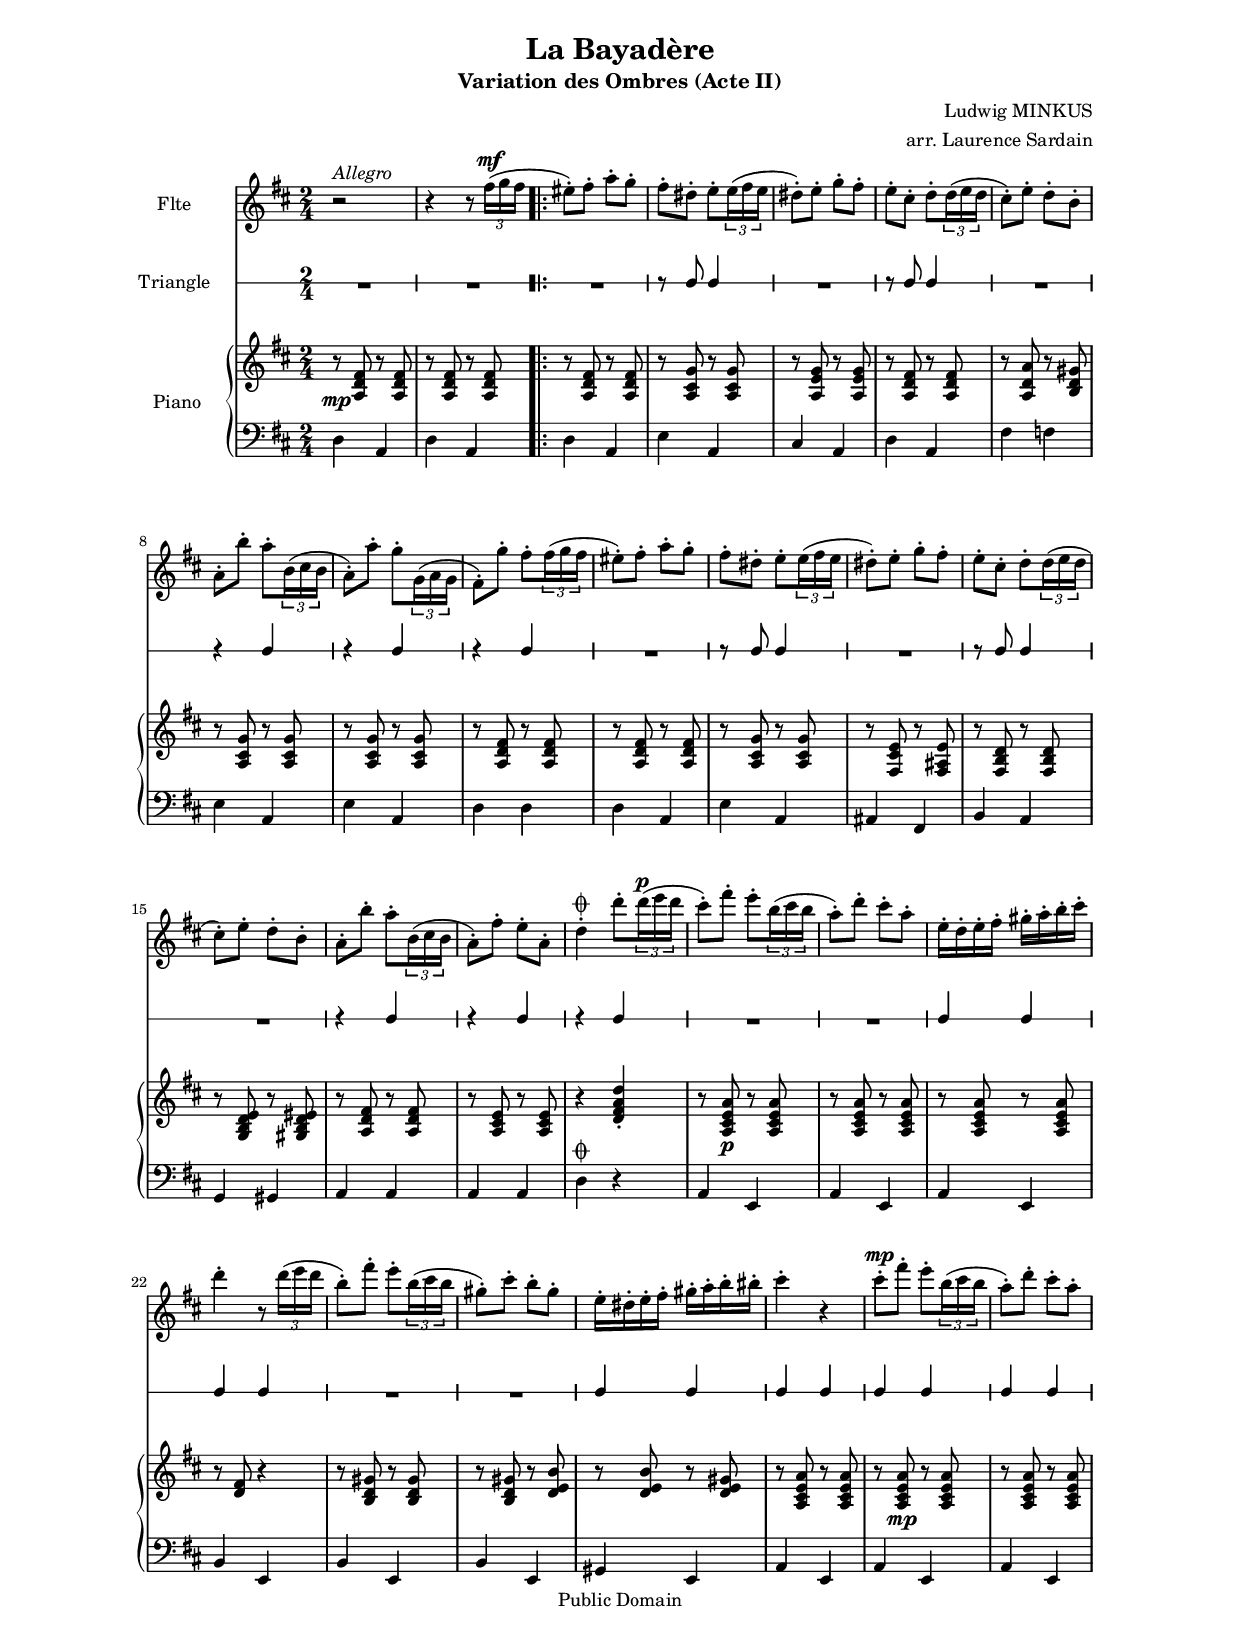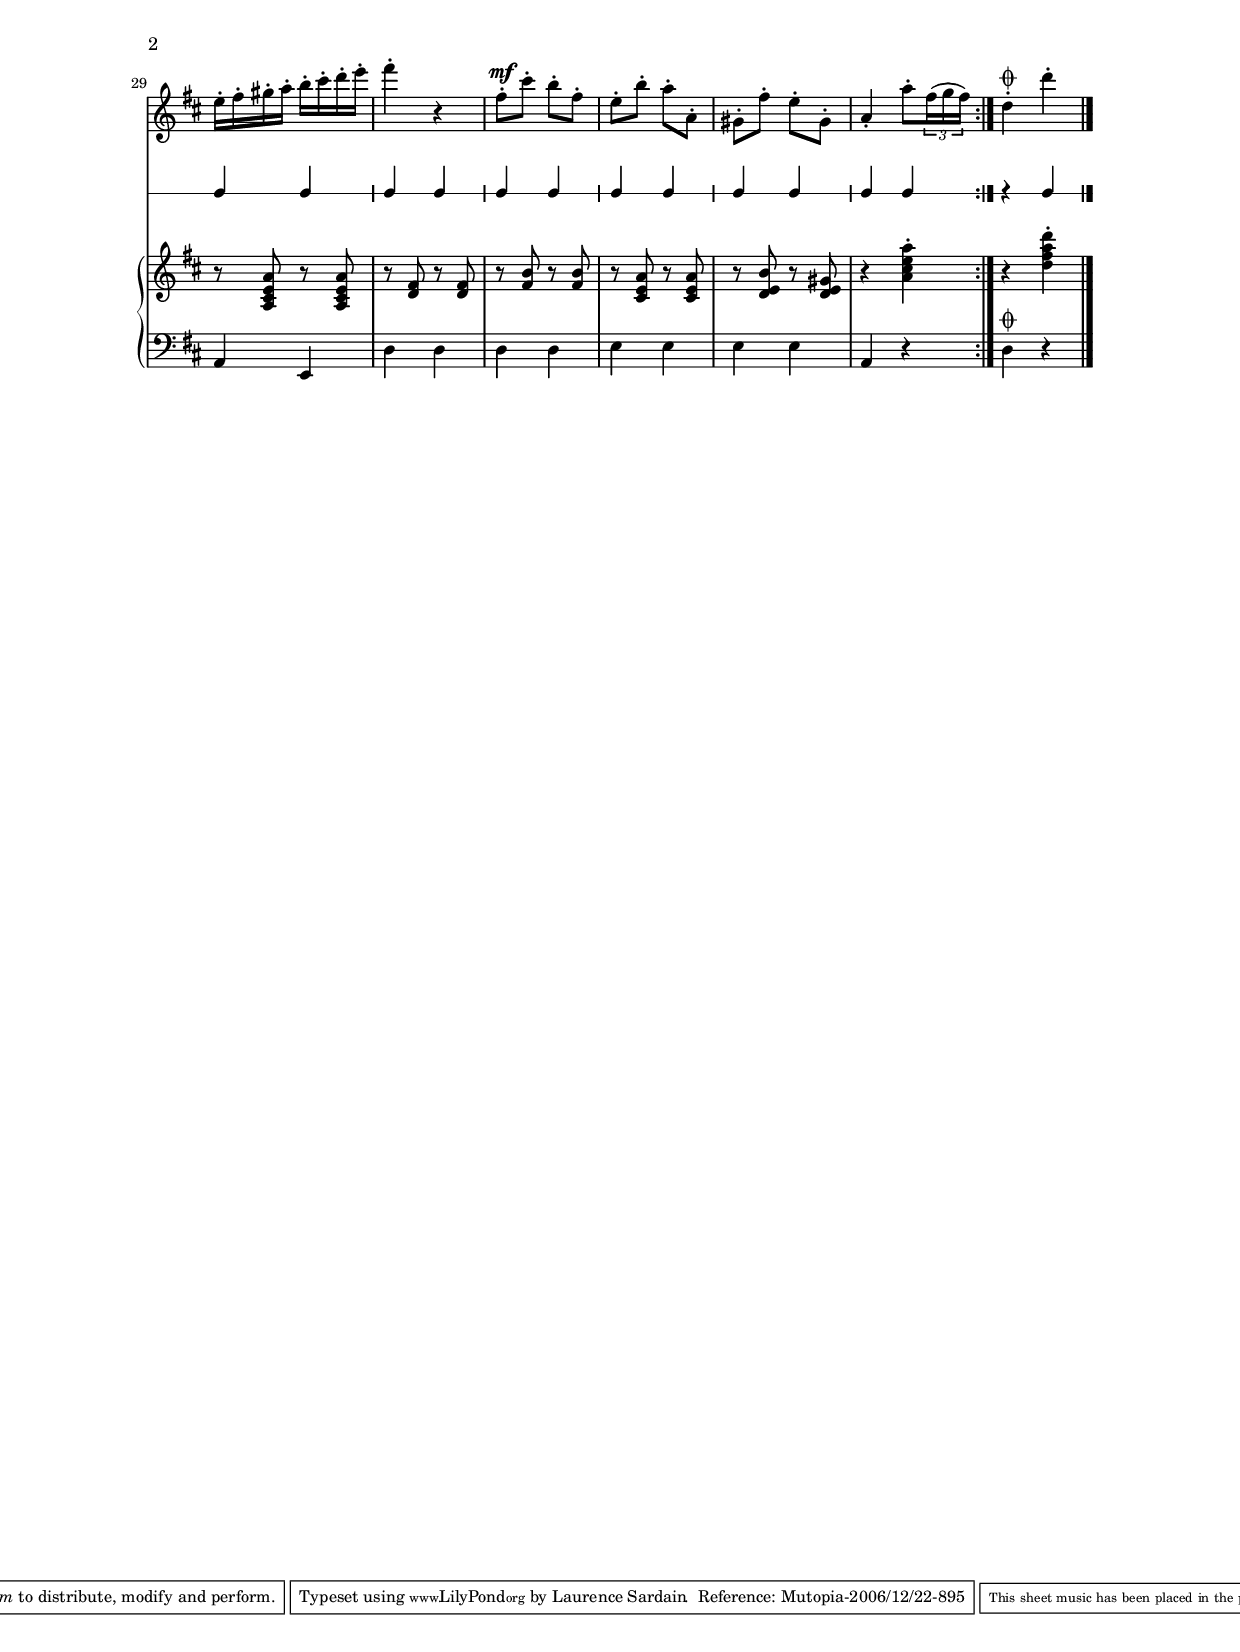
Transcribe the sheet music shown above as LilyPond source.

\version "2.10.0"
\include "catalan.ly" 
#(set-global-staff-size 16)

\header {
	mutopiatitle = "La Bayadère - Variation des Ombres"
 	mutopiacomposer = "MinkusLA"
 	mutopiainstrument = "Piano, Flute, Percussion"
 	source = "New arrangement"
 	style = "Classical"
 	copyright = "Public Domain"
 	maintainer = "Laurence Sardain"
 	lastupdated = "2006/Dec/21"
	title = "La Bayadère"
	subtitle = "Variation des Ombres (Acte II)"
	composer = "Ludwig MINKUS"
	arranger = "arr. Laurence Sardain"
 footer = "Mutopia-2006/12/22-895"
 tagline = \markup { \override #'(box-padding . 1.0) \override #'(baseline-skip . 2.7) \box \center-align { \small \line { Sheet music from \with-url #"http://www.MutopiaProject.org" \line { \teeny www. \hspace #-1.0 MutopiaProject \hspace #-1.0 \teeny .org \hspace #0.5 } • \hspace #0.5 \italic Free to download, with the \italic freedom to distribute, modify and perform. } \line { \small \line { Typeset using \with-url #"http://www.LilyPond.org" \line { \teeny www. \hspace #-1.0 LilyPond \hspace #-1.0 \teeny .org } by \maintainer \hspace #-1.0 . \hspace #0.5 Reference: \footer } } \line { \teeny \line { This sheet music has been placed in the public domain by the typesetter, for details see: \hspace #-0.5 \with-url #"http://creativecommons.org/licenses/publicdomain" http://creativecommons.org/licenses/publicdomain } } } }
}

flute = \relative do'' {
	\clef treble
	\key re\major
	\time 2/4
	\dynamicUp
	r2^\markup { \italic Allegro } |
	r4 r8 \times 2/3 { fad16(\mf sol fad } |
	\repeat volta 2 { mid8)-. fad-. la-. sol-. |
	fad-. red-. mi-. \times 2/3 { mi16( fad mi } |
	red8)-. mi-. sol-. fad-. |
	mi-. dod-. re-. \times 2/3 { re16( mi re } |
	dod8)-. mi-. re-. si-. |
	la-. si'-. la-. \times 2/3 { si,16( dod si } |
	la8-.) la'-. sol-. \times 2/3 { sol,16( la sol } |
	fad8-.) sol'-. fad-. \times 2/3 { fad16( sol fad } |
	mid8)-. fad-. la-. sol-. |
	fad-. red-. mi-. \times 2/3 { mi16( fad mi } |
	red8)-. mi-. sol-. fad-. |
	mi-. dod-. re-. \times 2/3 { re16( mi re } |
	dod8)-. mi-. re-. si-. |
	la-. si'-.
	 la-. \times 2/3 { si,16( dod si } 
	la8-.) fad'-. mi-. la,-. |
	re4-.-\coda re'8-. \times 2/3 { re16(^\p mi re } |
	%deuxième partie
	dod8-.) fad-. mi-. \times 2/3 { si16( dod si }  |
	la8-.) re-. dod-. la-. |
	mi16-. re-. mi -. fad-. sold-. la -. si -. dod-. |
	re4-. r8 \times 2/3 { re16( mi re } |
	si8-.) fad'-. mi-. \times 2/3 { si16( dod si } |
	sold8)-. dod-. si-. sold-. |
	mi16-. red-. mi-. fad-. sold-. la -. si-. sid-. |
	dod4-. r|
	dod8-.\mp fad-. mi-. \times 2/3 { si16( dod si }  |
	la8-.) re-. dod-. la-. |
	mi16-. fad-. sold-. la-. si-. dod-. re-. mi-. |
	fad4-. r |
	fad,8-.\mf dod'-. si-. fad-. |
	mi-. si'-. la-. la,-.|
	sold-. fad'-. mi-. sold,-. |
	la4-. la'8-. \times 2/3 { fad16( sol fad) } } |
	re4-.-\coda re'-.\bar"|."
}

triangle =  \relative do'{
	\time 2/4
	R2 |
	R2 |
	R2 |
	r8 do do4 |
	R2 |
	r8 do8 do4 | 
	R2 |
	r4 do4 |
	r do |
	r do |
	R2 |
	r8 do do4 |
	R2
	r8 do8 do4 |
	R2 |
	r4 do |
	r do |
	r do |
	%deuxième partie
	R2 |
	R2 |
	do 4 do |
	do do |
	R2 |
	R2 |
	do 4 do |
	do do |
	do 4 do |
	do do |
	do 4 do |
	do do |
	do 4 do |
	do do |
	do 4 do |
	do do |
	r4 do |
}

uppera = \relative do' { 
	\clef treble
	\key re\major
	\time 2/4
	r8\mp <la re fad>8 r <la re fad>8 |
	r8 <la re fad>8 r <la re fad>8 |
	r8 <la re fad>8 r <la re fad>8 |
	r8 <la dod sol'>8 r <la dod sol'>8 |
	r8 <la mi' sol>8 r <la mi' sol>8 |
	r8 <la re fad>8 r <la re fad>8 |
	r8 <la re la'>8 r <si re sold>8 |
	r8 <la dod sol'>8 r <la dod sol'>8 |
	r8 <la dod sol'>8 r <la dod sol'>8 |
	r8 <la re fad>8 r <la re fad>8 |
	%reprise
	r8 <la re fad>8 r <la re fad>8 |
	r8 <la dod sol'>8 r <la dod sol'>8 |
	r <fad dod' mi> r <fad lad mi'> |
	r <fad si re> r <fad si re> |
	r <sol si re mi> r <sold si re mid> |
	r8 <la re fad>8 r8 <la re fad>8 |
	r <la dod mi>8 r <la dod mi>8 |
	r4 <re fad la re>-. |
	%deuxième partie
	r8 <la dod mi la>\p r8 <la dod mi la> |
	r8 <la dod mi la> r8 <la dod mi la> |
	r8 <la dod mi la> r8 <la dod mi la> |
	r <re fad> r4 |
	r8 <si re sold> r8 <si re sold> |
	r8 <si re sold> r8 <re mi si'> |
	r <re mi si'> r <re mi sold> |
	r8 <la dod mi la> r8 <la dod mi la> |
	r8 <la dod mi la>\mp r8 <la dod mi la> |
	r8 <la dod mi la> r8 <la dod mi la> |
	r8 <la dod mi la> r8 <la dod mi la> |
	r <re fad> r <re fad> |
	r <fad si> r <fad si> |
	r8 <dod mi la> r8 <dod mi la> |
	r <re mi si'> r <re mi sold> |
	r4 <la' dod mi la>4-. |
	r <re fad la re>-.\bar"|."
}
     
lowera = \relative do {
	\clef bass
	\key re\major
	\time 2/4
	re4 la |
	re la |
	re la |
	mi' la, |
	dod la |
	re la |
	fad' fa |
	mi la, |
	mi' la, |
	re re |
	%reprise
	re la |
	mi' la, |
	lad fad |
	si la |
	sol sold |
	la la |
	la la |
	re4-\coda r4 |
	%deuxième partie
	la mi |
	la mi |
	la mi |
	si' mi, |
	si' mi, |
	si' mi, |
	sold mi 
	la mi |
	la mi |
	la mi |
	la mi |
	re' re |
	re re  |
	mi mi |
	mi mi |
	la, r |
	re-\coda r\bar"|."
	
}

     
\score {<<
	\context Staff = flute <<
		\set Staff.instrumentName = "Flte  "
		\flute
		>>
	\context RhythmicStaff = triangle <<
		\set Staff.instrumentName = "Triangle  "
		\triangle
		>>
	\context PianoStaff = prima <<
		\set PianoStaff.instrumentName = "Piano "
		\context Staff = uppera \uppera
		\context Staff = lowera \lowera
	>>
	>>
	\layout { }
	\midi { 
		\context {
      			\Score
      			tempoWholesPerMinute = #(ly:make-moment 72 4)
      		}
      	}
}

\paper {
	top-margin = 1.5\cm
	bottom-margin = 1.5\cm
	left-margin = 2.5\cm
	line-width = 16.0\cm
} 
